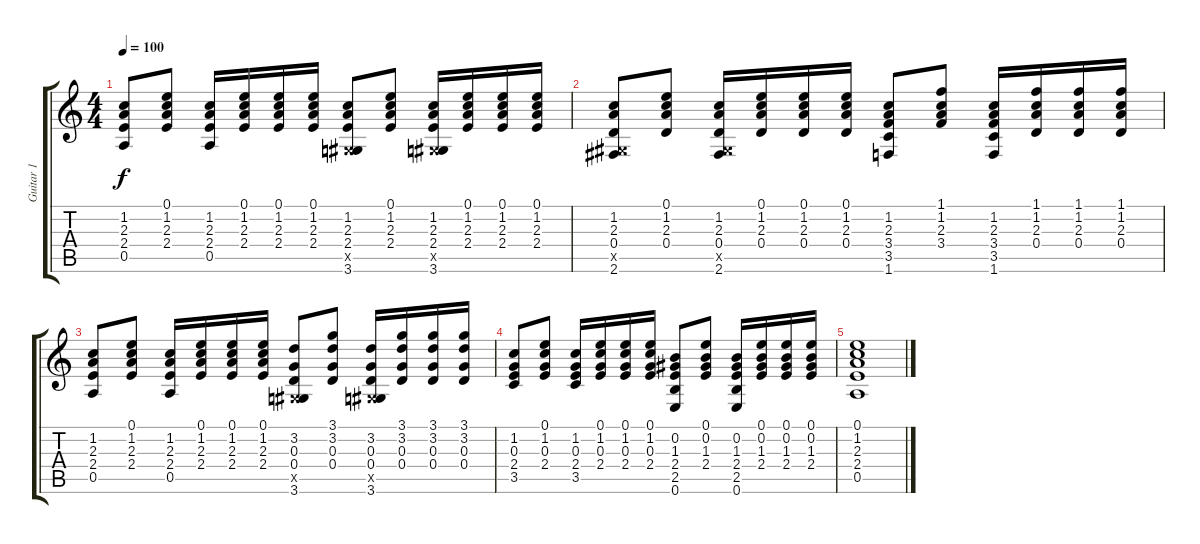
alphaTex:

\track ("Guitar 1" "Guitar 1") {instrument acousticguitarnylon}
\staff {score tabs}
\tuning (E4 B3 G3 D3 A2 E2) {hide}
\ts (4 4)
\tempo 100
\clef g2
\ks c
(1.2 2.3 2.4 0.5).8{dy f} (0.1 1.2 2.3 2.4).8 (1.2 2.3 2.4 0.5).16 (0.1 1.2 2.3 2.4).16 (0.1 1.2 2.3 2.4).16 (0.1 1.2 2.3 2.4).16 (1.2 2.3 2.4 -1.5{x} 3.6).8 (0.1 1.2 2.3 2.4).8 (1.2 2.3 2.4 -1.5{x} 3.6).16 (0.1 1.2 2.3 2.4).16 (0.1 1.2 2.3 2.4).16 (0.1 1.2 2.3 2.4).16 |
(1.2 2.3 0.4 -1.5{x} 2.6).8 (0.1 1.2 2.3 0.4).8 (1.2 2.3 0.4 -1.5{x} 2.6).16 (0.1 1.2 2.3 0.4).16 (0.1 1.2 2.3 0.4).16 (0.1 1.2 2.3 0.4).16 (1.2 2.3 3.4 3.5 1.6).8 (1.1 1.2 2.3 3.4).8 (1.2 2.3 3.4 3.5 1.6).16 (1.1 1.2 2.3 0.4).16 (1.1 1.2 2.3 0.4).16 (1.1 1.2 2.3 0.4).16 |
(1.2 2.3 2.4 0.5).8 (0.1 1.2 2.3 2.4).8 (1.2 2.3 2.4 0.5).16 (0.1 1.2 2.3 2.4).16 (0.1 1.2 2.3 2.4).16 (0.1 1.2 2.3 2.4).16 (3.2 0.3 0.4 -1.5{x} 3.6).8 (3.1 3.2 0.3 0.4).8 (3.2 0.3 0.4 -1.5{x} 3.6).16 (3.1 3.2 0.3 0.4).16 (3.1 3.2 0.3 0.4).16 (3.1 3.2 0.3 0.4).16 |
(1.2 0.3 2.4 3.5).8 (0.1 1.2 0.3 2.4).8 (1.2 0.3 2.4 3.5).16 (0.1 1.2 0.3 2.4).16 (0.1 1.2 0.3 2.4).16 (0.1 1.2 0.3 2.4).16 (0.2 1.3 2.4 2.5 0.6).8 (0.1 0.2 1.3 2.4).8 (0.2 1.3 2.4 2.5 0.6).16 (0.1 0.2 1.3 2.4).16 (0.1 0.2 1.3 2.4).16 (0.1 0.2 1.3 2.4).16 |
(0.1 1.2 2.3 2.4 0.5).1
